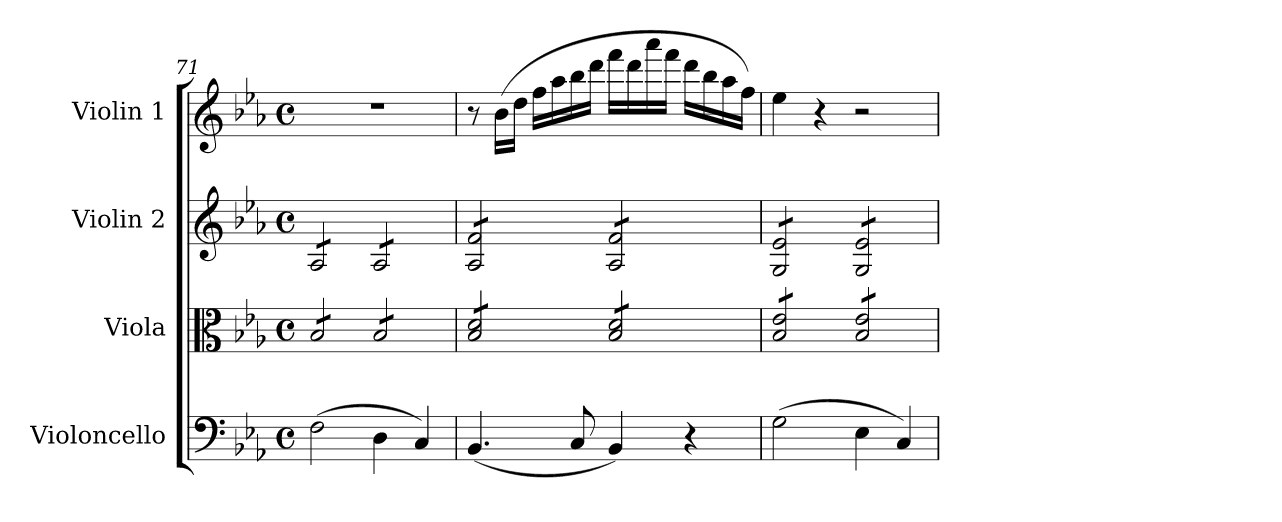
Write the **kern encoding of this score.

**kern	**kern	**kern	**kern
*part4	*part3	*part2	*part1
*staff4	*staff3	*staff2	*staff1
*I"Violoncello	*I"Viola	*I"Violin 2	*I"Violin 1
*I'Vc	*I'Vla	*I'Vln	*I'Vln
*clefF4	*clefC3	*clefG2	*clefG2
*k[b-e-a-]	*k[b-e-a-]	*k[b-e-a-]	*k[b-e-a-]
*M4/4	*M4/4	*M4/4	*M4/4
*met(c)	*met(c)	*met(c)	*met(c)
=71	=71	=71	=71
*	*tremolo	*	*
*	*	*tremolo	*
(2F\	8B-/L	8A-/L	1r
.	8B-/	8A-/	.
.	8B-/	8A-/	.
.	8B-/J	8A-/J	.
4D\	8B-/L	8A-/L	.
.	8B-/	8A-/	.
4C/)	8B-/	8A-/	.
.	8B-/J	8A-/J	.
!!LO:PB:g=z
=72	=72	=72	=72
(4.BB-/	8B-/ 8d/L	8A-/ 8f/L	8r
.	8B-/ 8d/	8A-/ 8f/	(>16b-\LL
.	.	.	16dd\JJ
.	8B-/ 8d/	8A-/ 8f/	16ff\LL
.	.	.	16aa-\
8C/	8B-/ 8d/J	8A-/ 8f/J	16bb-\
.	.	.	16ddd\JJ
4BB-/)	8B-/ 8d/L	8A-/ 8f/L	16fff\LL
.	.	.	16ddd\
.	8B-/ 8d/	8A-/ 8f/	16aaa-\
.	.	.	16fff\JJ
4r	8B-/ 8d/	8A-/ 8f/	16ddd\LL
.	.	.	16bb-\
.	8B-/ 8d/J	8A-/ 8f/J	16aa-\
.	.	.	16ff\JJ)
=73	=73	=73	=73
(2G\	8B-/ 8e-/L	8G/ 8e-/L	4ee-\
.	8B-/ 8e-/	8G/ 8e-/	.
.	8B-/ 8e-/	8G/ 8e-/	4r
.	8B-/ 8e-/J	8G/ 8e-/J	.
4E-\	8B-/ 8e-/L	8G/ 8e-/L	2r
.	8B-/ 8e-/	8G/ 8e-/	.
4C/)	8B-/ 8e-/	8G/ 8e-/	.
.	8B-/ 8e-/J	8G/ 8e-/J	.
*	*	*Xtremolo	*
*	*Xtremolo	*	*
=	=	=	=
*-	*-	*-	*-
